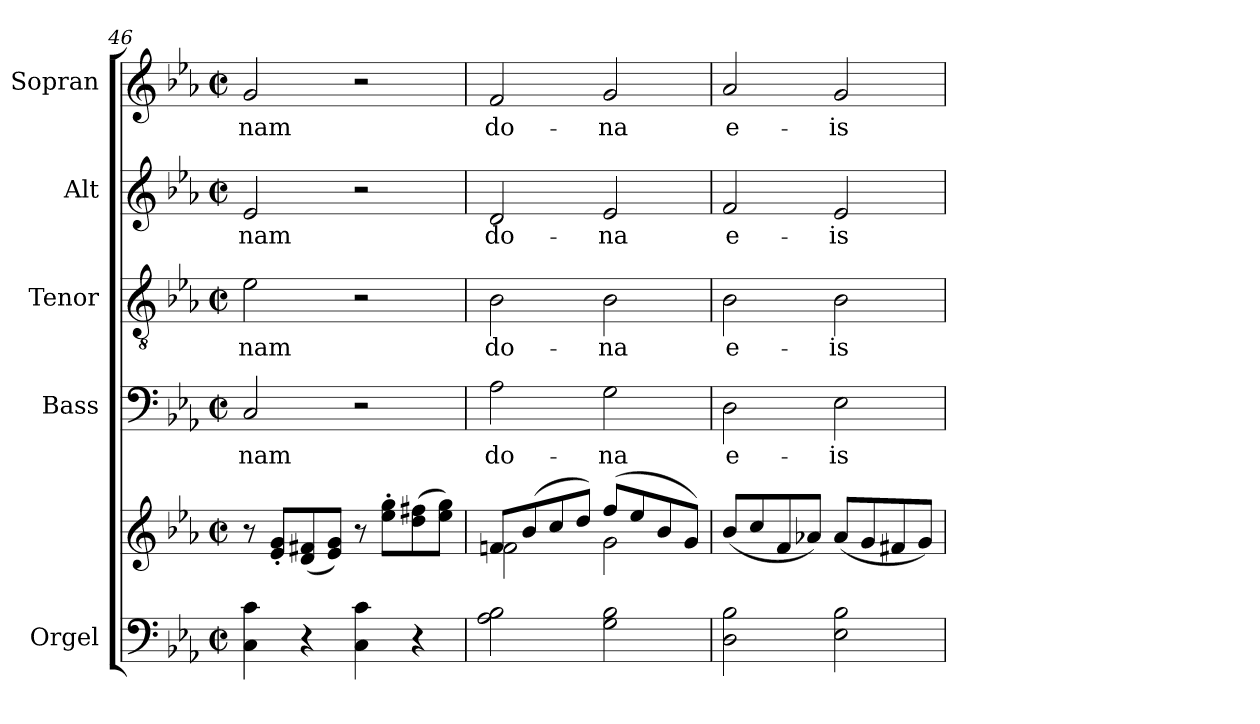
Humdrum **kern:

**kern	**kern	**kern	**text	**kern	**text	**kern	**text	**kern	**text
*part5	*part5	*part4	*part4	*part3	*part3	*part2	*part2	*part1	*part1
*staff6	*staff5	*staff4	*staff4	*staff3	*staff3	*staff2	*staff2	*staff1	*staff1
*I"Orgel	*	*I"Bass	*	*I"Tenor	*	*I"Alt	*	*I"Sopran	*
*I'Org.	*	*I'B.	*	*I'T.	*	*I'A.	*	*I'S.	*
!!LO:LB:g=z
*clefF4	*clefG2	*clefF4	*	*clefGv2	*	*clefG2	*	*clefG2	*
*k[b-e-a-]	*k[b-e-a-]	*k[b-e-a-]	*	*k[b-e-a-]	*	*k[b-e-a-]	*	*k[b-e-a-]	*
*E-:	*E-:	*E-:	*	*E-:	*	*E-:	*	*E-:	*
*M2/2	*M2/2	*M2/2	*	*M2/2	*	*M2/2	*	*M2/2	*
*met(c|)	*met(c|)	*met(c|)	*	*met(c|)	*	*met(c|)	*	*met(c|)	*
=46	=46	=46	=46	=46	=46	=46	=46	=46	=46
!	!	!	!LO:LY:b	!	!LO:LY:b	!	!LO:LY:b	!	!LO:LY:b
4C\ 4c\	8r	2C/	-nam	2e-\	-nam	2e-/	-nam	2g/	-nam
.	8e-/'< 8g/'<L	.	.	.	.	.	.	.	.
4r	(<8d/ 8f#X/	.	.	.	.	.	.	.	.
.	8e-/ 8g/J)	.	.	.	.	.	.	.	.
4C\ 4c\	8r	2r	.	2r	.	2r	.	2r	.
.	8ee-\'> 8gg\'>L	.	.	.	.	.	.	.	.
4r	(>8dd\ 8ff#X\	.	.	.	.	.	.	.	.
.	8ee-\ 8gg\J)	.	.	.	.	.	.	.	.
=47	=47	=47	=47	=47	=47	=47	=47	=47	=47
*	*^	*	*	*	*	*	*	*	*
!	!	!	!	!LO:LY:b	!	!LO:LY:b	!	!LO:LY:b	!	!LO:LY:b
2A-\ 2B-\	8fn/L	2f\	2A-\	do-	2B-\	do-	2d/	do-	2f/	do-
.	(>8b-/	.	.	.	.	.	.	.	.	.
.	8cc/	.	.	.	.	.	.	.	.	.
.	8dd/J)	.	.	.	.	.	.	.	.	.
!	!	!	!	!LO:LY:b	!	!LO:LY:b	!	!LO:LY:b	!	!LO:LY:b
2G\ 2B-\	(>8ff/L	2g\	2G\	-na	2B-\	-na	2e-/	-na	2g/	-na
.	8ee-/	.	.	.	.	.	.	.	.	.
.	8b-/	.	.	.	.	.	.	.	.	.
.	8g/J)	.	.	.	.	.	.	.	.	.
*	*v	*v	*	*	*	*	*	*	*	*
=48	=48	=48	=48	=48	=48	=48	=48	=48	=48
!	!	!	!LO:LY:b	!	!LO:LY:b	!	!LO:LY:b	!	!LO:LY:b
2D\ 2B-\	(<8b-/L	2D\	e-	2B-\	e-	2f/	e-	2a-/	e-
.	8cc/	.	.	.	.	.	.	.	.
.	8f/	.	.	.	.	.	.	.	.
.	8a-X/J)	.	.	.	.	.	.	.	.
!	!	!	!LO:LY:b	!	!LO:LY:b	!	!LO:LY:b	!	!LO:LY:b
2E-\ 2B-\	(<8a-/L	2E-\	-is	2B-\	-is	2e-/	-is	2g/	-is
.	8g/	.	.	.	.	.	.	.	.
.	8f#X/	.	.	.	.	.	.	.	.
.	8g/J)	.	.	.	.	.	.	.	.
=	=	=	=	=	=	=	=	=	=
*-	*-	*-	*-	*-	*-	*-	*-	*-	*-
